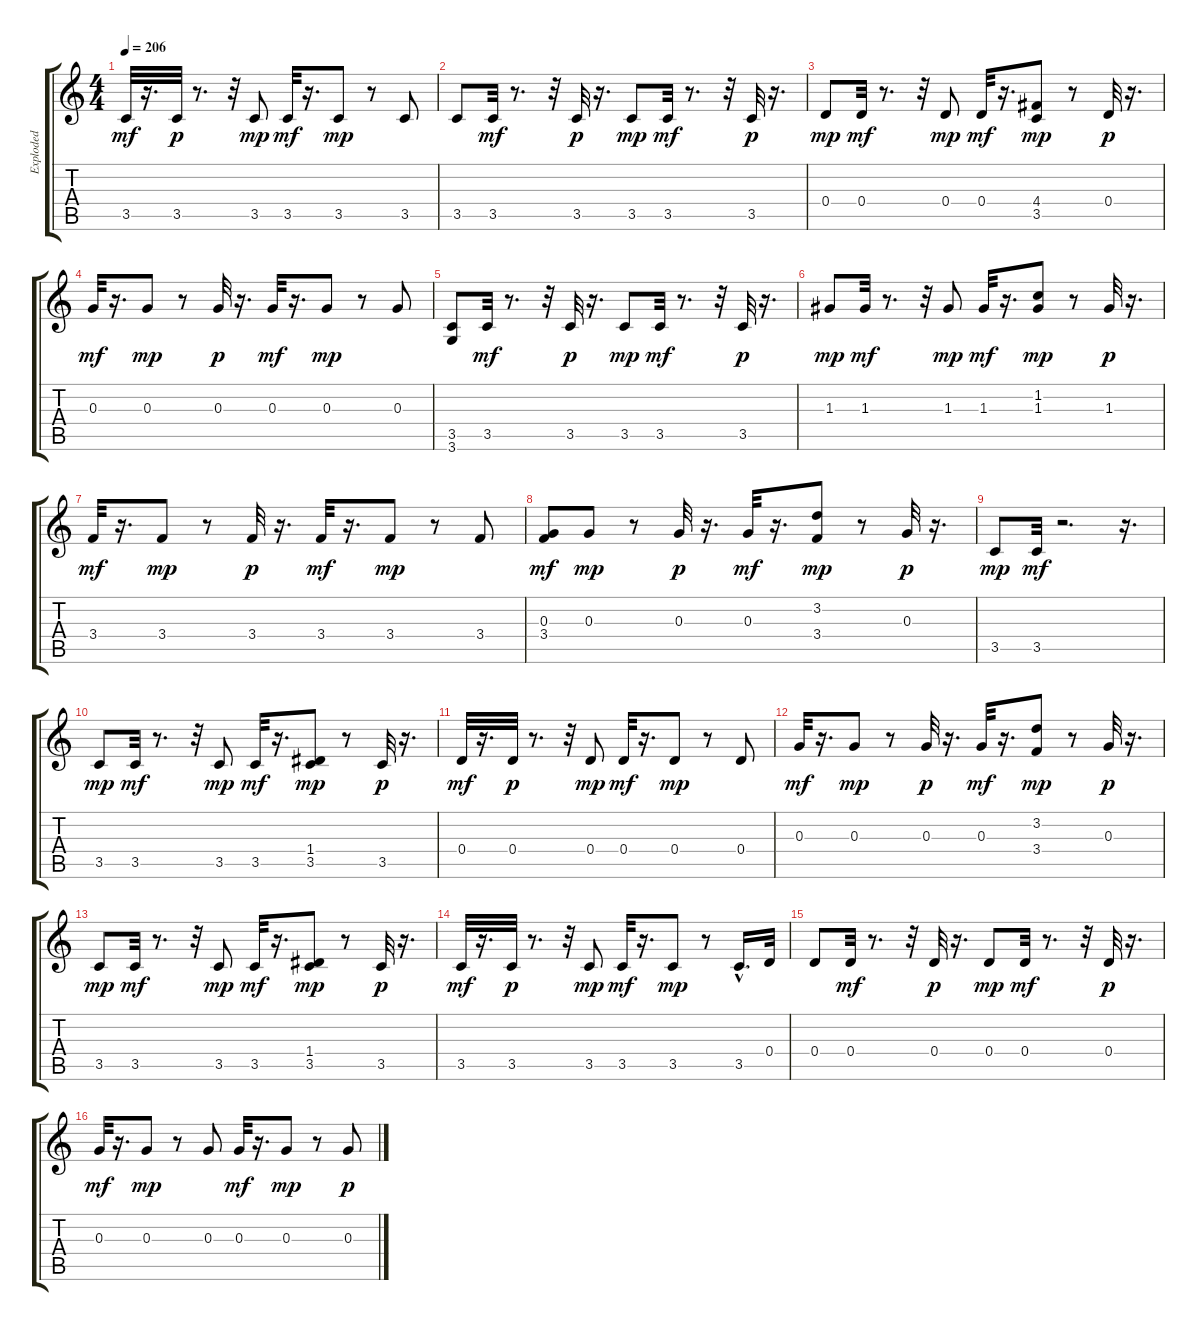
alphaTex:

\track ("Exploded" "Exploded") {instrument electricguitarmuted}
\staff {score tabs}
\tuning (E4 B3 G3 D3 A2 E2) {hide}
\ts (4 4)
\tempo 206
\clef g2
\ks c
3.5.32{dy mf} r.16{d} 3.5.32{dy p} r.8{d} r.32 3.5.8{dy mp} 3.5.32{dy mf} r.16{d} 3.5.8{dy mp} r.8 3.5.8 |
3.5.8 3.5.32{dy mf} r.8{d} r.32 3.5.32{dy p} r.16{d} 3.5.8{dy mp} 3.5.32{dy mf} r.8{d} r.32 3.5.32{dy p} r.16{d} |
0.4.8{dy mp} 0.4.32{dy mf} r.8{d} r.32 0.4.8{dy mp} 0.4.32{dy mf} r.16{d} (4.4 3.5).8{dy mp} r.8 0.4.32{dy p} r.16{d} |
0.3.32{dy mf} r.16{d} 0.3.8{dy mp} r.8 0.3.32{dy p} r.16{d} 0.3.32{dy mf} r.16{d} 0.3.8{dy mp} r.8 0.3.8 |
(3.5 3.6).8 3.5.32{dy mf} r.8{d} r.32 3.5.32{dy p} r.16{d} 3.5.8{dy mp} 3.5.32{dy mf} r.8{d} r.32 3.5.32{dy p} r.16{d} |
1.3.8{dy mp} 1.3.32{dy mf} r.8{d} r.32 1.3.8{dy mp} 1.3.32{dy mf} r.16{d} (1.2 1.3).8{dy mp} r.8 1.3.32{dy p} r.16{d} |
3.4.32{dy mf} r.16{d} 3.4.8{dy mp} r.8 3.4.32{dy p} r.16{d} 3.4.32{dy mf} r.16{d} 3.4.8{dy mp} r.8 3.4.8 |
(0.3 3.4).8{dy mf} 0.3.8{dy mp} r.8 0.3.32{dy p} r.16{d} 0.3.32{dy mf} r.16{d} (3.2 3.4).8{dy mp} r.8 0.3.32{dy p} r.16{d} |
3.5.8{dy mp} 3.5.32{dy mf} r.2{d} r.16{d} |
3.5.8{dy mp} 3.5.32{dy mf} r.8{d} r.32 3.5.8{dy mp} 3.5.32{dy mf} r.16{d} (1.4 3.5).8{dy mp} r.8 3.5.32{dy p} r.16{d} |
0.4.32{dy mf} r.16{d} 0.4.32{dy p} r.8{d} r.32 0.4.8{dy mp} 0.4.32{dy mf} r.16{d} 0.4.8{dy mp} r.8 0.4.8 |
0.3.32{dy mf} r.16{d} 0.3.8{dy mp} r.8 0.3.32{dy p} r.16{d} 0.3.32{dy mf} r.16{d} (3.2 3.4).8{dy mp} r.8 0.3.32{dy p} r.16{d} |
3.5.8{dy mp} 3.5.32{dy mf} r.8{d} r.32 3.5.8{dy mp} 3.5.32{dy mf} r.16{d} (1.4 3.5).8{dy mp} r.8 3.5.32{dy p} r.16{d} |
3.5.32{dy mf} r.16{d} 3.5.32{dy p} r.8{d} r.32 3.5.8{dy mp} 3.5.32{dy mf} r.16{d} 3.5.8{dy mp} r.8 3.5{hac}.16{d} 0.4.32 |
0.4.8 0.4.32{dy mf} r.8{d} r.32 0.4.32{dy p} r.16{d} 0.4.8{dy mp} 0.4.32{dy mf} r.8{d} r.32 0.4.32{dy p} r.16{d} |
0.3.32{dy mf} r.16{d} 0.3.8{dy mp} r.8 0.3.8 0.3.32{dy mf} r.16{d} 0.3.8{dy mp} r.8 0.3.8{dy p}
